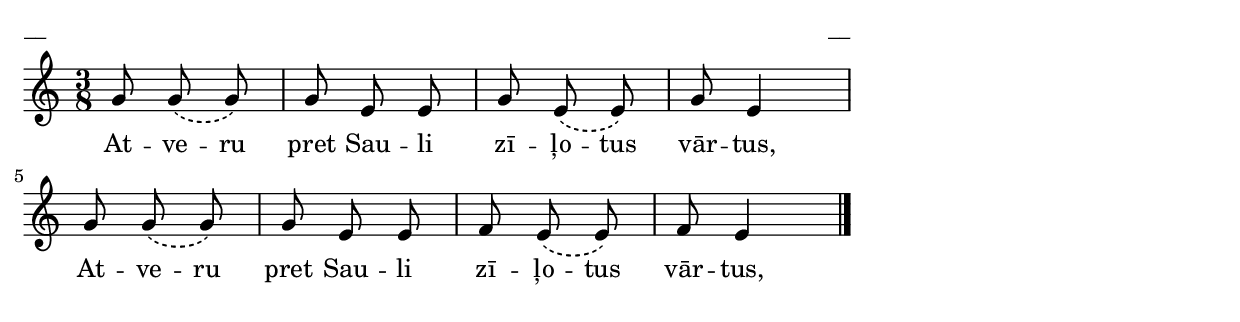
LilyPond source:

\version "2.13.18"
\paper {
line-width = 14\cm
left-margin = 0.4\cm
between-system-padding = 0.1\cm
between-system-space = 0.1\cm
}
% AALapas, Liela diena, Saule
% Atveru pret sauli zīļotus vārtus
\layout {
indent = #0
ragged-last = ##f
}


voiceA = \relative c' {
\clef "treble"
\key c \major
\time 3/8
\phrasingSlurDashed
g'8 g\( g\) |
 g8 e e|
\phrasingSlurDashed
g8 e\( e\) |
g8 e4 |
\phrasingSlurDashed
g8 g\( g\) |
g8 e e |
\phrasingSlurDashed
f8 e\( e\) |
f8 e4
\bar"|."
}




lyricA = \lyricmode {
At -- ve -- ru pret Sau -- li zī -- ļo -- tus vār -- tus,
At -- ve -- ru pret Sau -- li zī -- ļo -- tus vār -- tus,
}


fullScore = <<
\new Staff {
<<
\new Voice = "voiceA" { \oneVoice \autoBeamOff \voiceA }
\lyricsto "voiceA" \new Lyrics \lyricA
>>
}
>>



\score {
\fullScore
\header { piece = "__" opus = "__" }
}
\markup { \with-color #(x11-color 'white) \sans \smaller "__" }
\score {
\unfoldRepeats
\fullScore
\midi {
\context { \Staff \remove "Staff_performer" }
\context { \Voice \consists "Staff_performer" }
}
}


